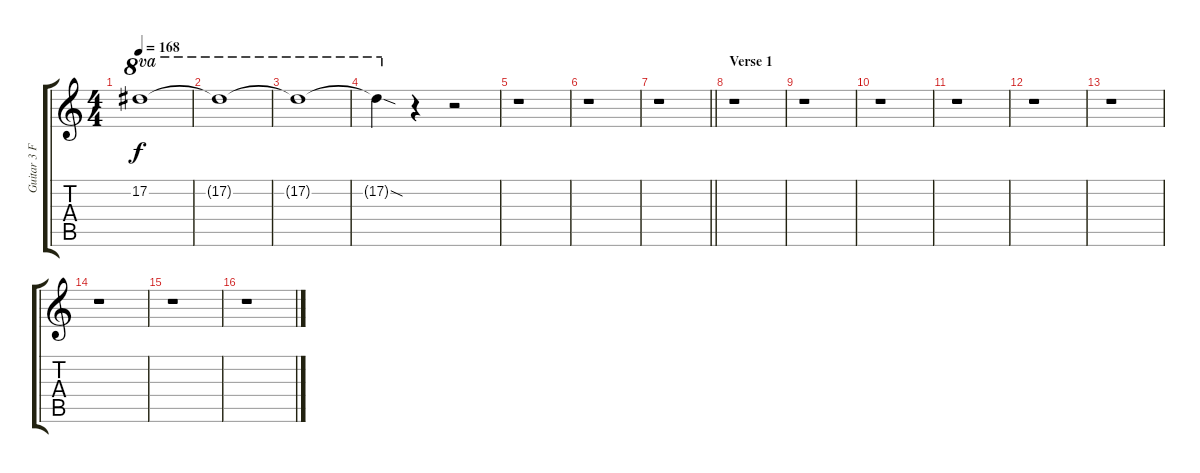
\track ("Guitar 3 Fill In" "Guitar 3 F") {instrument distortionguitar}
\staff {score tabs}
\tuning (Eb4 Bb3 Gb3 Db3 Ab2 Eb2) {hide}
\ts (4 4)
\tempo 168
\clef g2
\ks c
17.2{t}.1{ot 8va dy f} |
17.2{t}.1{ot 8va} |
17.2{t}.1{ot 8va} |
17.2{sod t}.4{ot 8va} r.4 r.2 |
r.1 |
r.1 |
\barLineRight lightlight
r.1 |
\section ("" "Verse 1")
r.1 |
r.1 |
r.1 |
r.1 |
r.1 |
r.1 |
r.1 |
r.1 |
r.1
